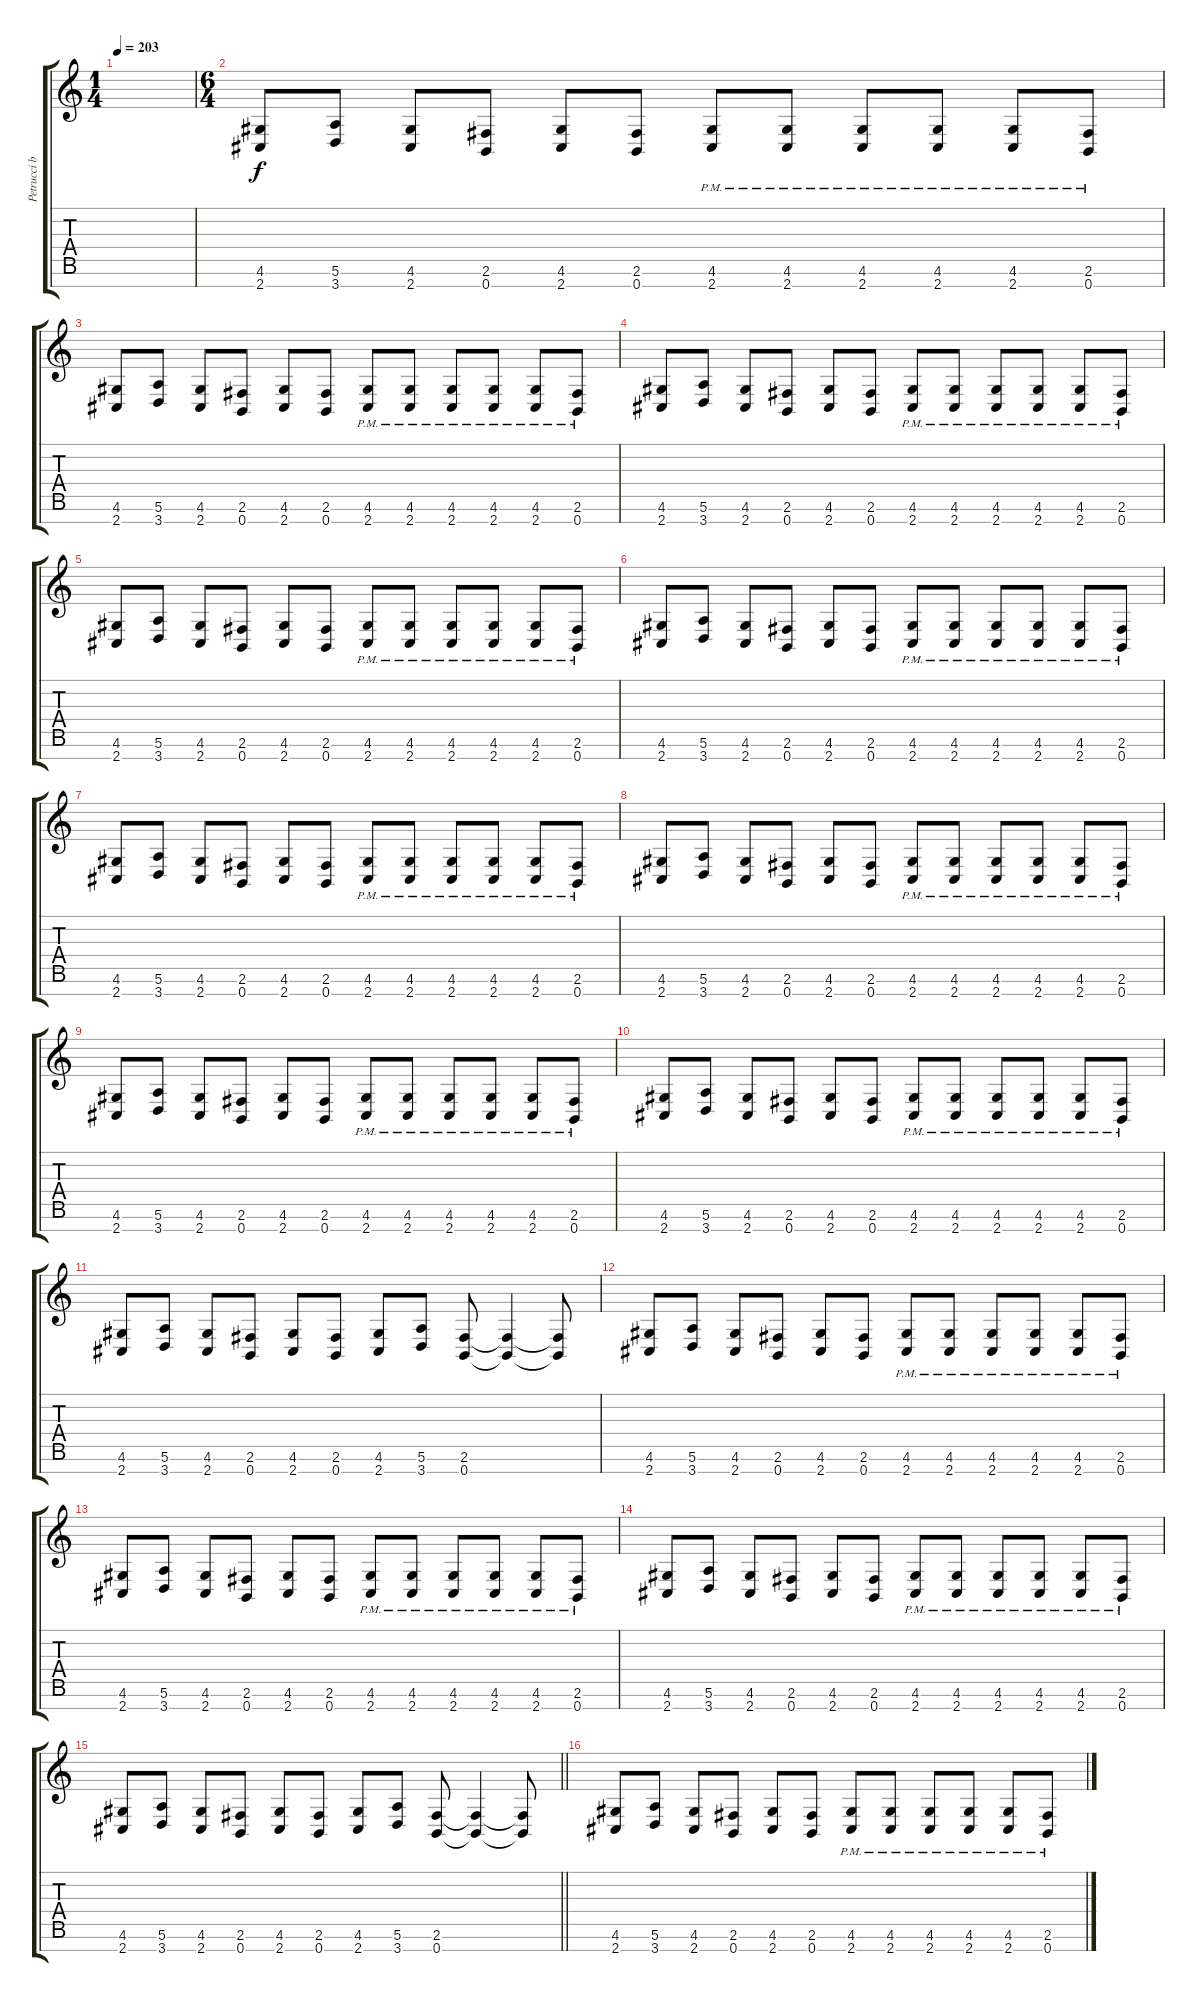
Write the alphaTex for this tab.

\track ("Petrucci base 2" "Petrucci b") {instrument overdrivenguitar}
\staff {score tabs}
\tuning (E4 B3 G3 D3 A2 E2 B1) {hide}
\ts (1 4)
\tempo 203
\clef g2
\ks c
|
\ts (6 4)
(4.6 2.7).8{volume 2} (5.6 3.7).8 (4.6 2.7).8 (2.6 0.7).8 (4.6 2.7).8 (2.6 0.7).8 (4.6{pm} 2.7{pm}).8 (4.6{pm} 2.7{pm}).8 (4.6{pm} 2.7{pm}).8 (4.6{pm} 2.7{pm}).8 (4.6{pm} 2.7{pm}).8 (2.6{pm} 0.7{pm}).8 |
(4.6 2.7).8 (5.6 3.7).8 (4.6 2.7).8 (2.6 0.7).8 (4.6 2.7).8 (2.6 0.7).8 (4.6{pm} 2.7{pm}).8 (4.6{pm} 2.7{pm}).8 (4.6{pm} 2.7{pm}).8 (4.6{pm} 2.7{pm}).8 (4.6{pm} 2.7{pm}).8 (2.6{pm} 0.7{pm}).8 |
(4.6 2.7).8 (5.6 3.7).8 (4.6 2.7).8 (2.6 0.7).8 (4.6 2.7).8 (2.6 0.7).8 (4.6{pm} 2.7{pm}).8 (4.6{pm} 2.7{pm}).8 (4.6{pm} 2.7{pm}).8 (4.6{pm} 2.7{pm}).8 (4.6{pm} 2.7{pm}).8 (2.6{pm} 0.7{pm}).8 |
(4.6 2.7).8 (5.6 3.7).8{volume 5} (4.6 2.7).8 (2.6 0.7).8 (4.6 2.7).8 (2.6 0.7).8 (4.6{pm} 2.7{pm}).8 (4.6{pm} 2.7{pm}).8 (4.6{pm} 2.7{pm}).8 (4.6{pm} 2.7{pm}).8 (4.6{pm} 2.7{pm}).8 (2.6{pm} 0.7{pm}).8 |
(4.6 2.7).8 (5.6 3.7).8 (4.6 2.7).8 (2.6 0.7).8 (4.6 2.7).8 (2.6 0.7).8 (4.6{pm} 2.7{pm}).8 (4.6{pm} 2.7{pm}).8 (4.6{pm} 2.7{pm}).8 (4.6{pm} 2.7{pm}).8 (4.6{pm} 2.7{pm}).8 (2.6{pm} 0.7{pm}).8 |
(4.6 2.7).8 (5.6 3.7).8 (4.6 2.7).8 (2.6 0.7).8 (4.6 2.7).8 (2.6 0.7).8 (4.6{pm} 2.7{pm}).8 (4.6{pm} 2.7{pm}).8 (4.6{pm} 2.7{pm}).8 (4.6{pm} 2.7{pm}).8 (4.6{pm} 2.7{pm}).8 (2.6{pm} 0.7{pm}).8 |
(4.6 2.7).8 (5.6 3.7).8 (4.6 2.7).8 (2.6 0.7).8 (4.6 2.7).8 (2.6 0.7).8{volume 12} (4.6{pm} 2.7{pm}).8 (4.6{pm} 2.7{pm}).8 (4.6{pm} 2.7{pm}).8 (4.6{pm} 2.7{pm}).8 (4.6{pm} 2.7{pm}).8 (2.6{pm} 0.7{pm}).8 |
(4.6 2.7).8 (5.6 3.7).8 (4.6 2.7).8 (2.6 0.7).8 (4.6 2.7).8 (2.6 0.7).8 (4.6{pm} 2.7{pm}).8 (4.6{pm} 2.7{pm}).8 (4.6{pm} 2.7{pm}).8 (4.6{pm} 2.7{pm}).8 (4.6{pm} 2.7{pm}).8 (2.6{pm} 0.7{pm}).8 |
(4.6 2.7).8 (5.6 3.7).8 (4.6 2.7).8 (2.6 0.7).8 (4.6 2.7).8 (2.6 0.7).8 (4.6{pm} 2.7{pm}).8 (4.6{pm} 2.7{pm}).8 (4.6{pm} 2.7{pm}).8 (4.6{pm} 2.7{pm}).8 (4.6{pm} 2.7{pm}).8 (2.6{pm} 0.7{pm}).8 |
(4.6 2.7).8 (5.6 3.7).8 (4.6 2.7).8 (2.6 0.7).8 (4.6 2.7).8 (2.6 0.7).8 (4.6 2.7).8 (5.6 3.7).8 (2.6 0.7).8 (2.6{t} 0.7{t}).4 (2.6{t} 0.7{t}).8{volume 16} |
(4.6 2.7).8 (5.6 3.7).8 (4.6 2.7).8 (2.6 0.7).8 (4.6 2.7).8 (2.6 0.7).8 (4.6{pm} 2.7{pm}).8 (4.6{pm} 2.7{pm}).8 (4.6{pm} 2.7{pm}).8 (4.6{pm} 2.7{pm}).8 (4.6{pm} 2.7{pm}).8 (2.6{pm} 0.7{pm}).8 |
(4.6 2.7).8 (5.6 3.7).8 (4.6 2.7).8 (2.6 0.7).8 (4.6 2.7).8 (2.6 0.7).8 (4.6{pm} 2.7{pm}).8 (4.6{pm} 2.7{pm}).8 (4.6{pm} 2.7{pm}).8 (4.6{pm} 2.7{pm}).8 (4.6{pm} 2.7{pm}).8 (2.6{pm} 0.7{pm}).8 |
(4.6 2.7).8 (5.6 3.7).8 (4.6 2.7).8 (2.6 0.7).8 (4.6 2.7).8 (2.6 0.7).8 (4.6{pm} 2.7{pm}).8 (4.6{pm} 2.7{pm}).8 (4.6{pm} 2.7{pm}).8 (4.6{pm} 2.7{pm}).8 (4.6{pm} 2.7{pm}).8 (2.6{pm} 0.7{pm}).8 |
\barLineRight lightlight
(4.6 2.7).8 (5.6 3.7).8 (4.6 2.7).8 (2.6 0.7).8 (4.6 2.7).8 (2.6 0.7).8 (4.6 2.7).8 (5.6 3.7).8 (2.6 0.7).8 (2.6{t} 0.7{t}).4 (2.6{t} 0.7{t}).8 |
(4.6 2.7).8 (5.6 3.7).8 (4.6 2.7).8 (2.6 0.7).8 (4.6 2.7).8 (2.6 0.7).8 (4.6{pm} 2.7{pm}).8 (4.6{pm} 2.7{pm}).8 (4.6{pm} 2.7{pm}).8 (4.6{pm} 2.7{pm}).8 (4.6{pm} 2.7{pm}).8 (2.6{pm} 0.7{pm}).8
